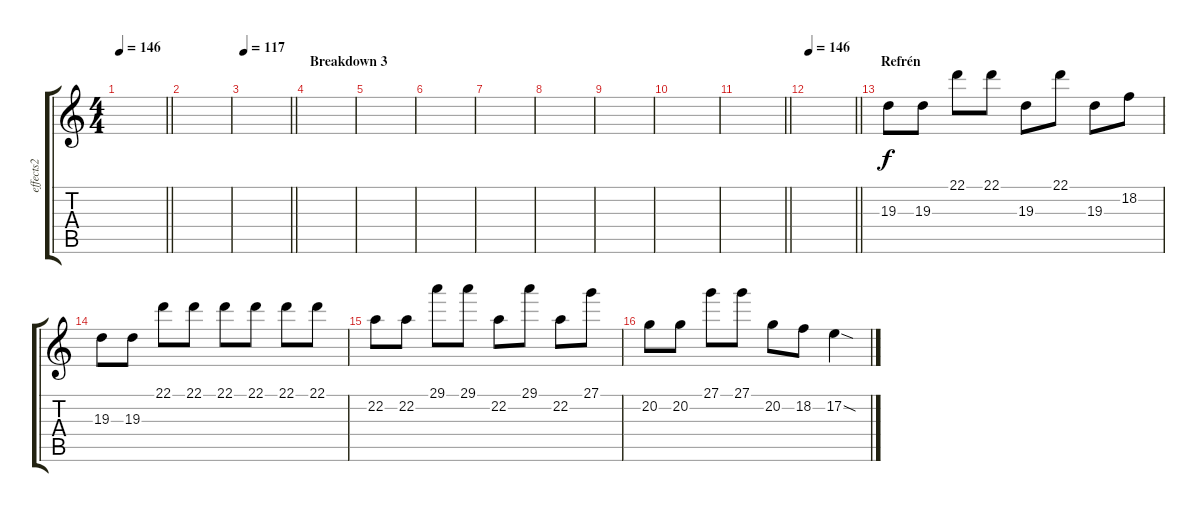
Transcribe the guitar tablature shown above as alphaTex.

\track ("effects2" "effects2") {instrument lead1square}
\staff {score tabs}
\tuning (E4 B3 G3 D3 A2 E2) {hide}
\ts (4 4)
\tempo 146
\clef g2
\barLineRight lightlight
\ks c
|
|
\tempo 117
\barLineRight lightlight
|
\section ("" "Breakdown 3")
|
|
|
|
|
|
|
\barLineRight lightlight
|
\tempo 146
\barLineRight lightlight
|
\section ("" "Refrén")
19.3.8 19.3.8 22.1.8 22.1.8 19.3.8 22.1.8 19.3.8 18.2.8 |
19.3.8 19.3.8 22.1.8 22.1.8 22.1.8 22.1.8 22.1.8 22.1.8 |
22.2.8 22.2.8 29.1.8 29.1.8 22.2.8 29.1.8 22.2.8 27.1.8 |
20.2.8 20.2.8 27.1.8 27.1.8 20.2.8 18.2.8 17.2{sod}.4
